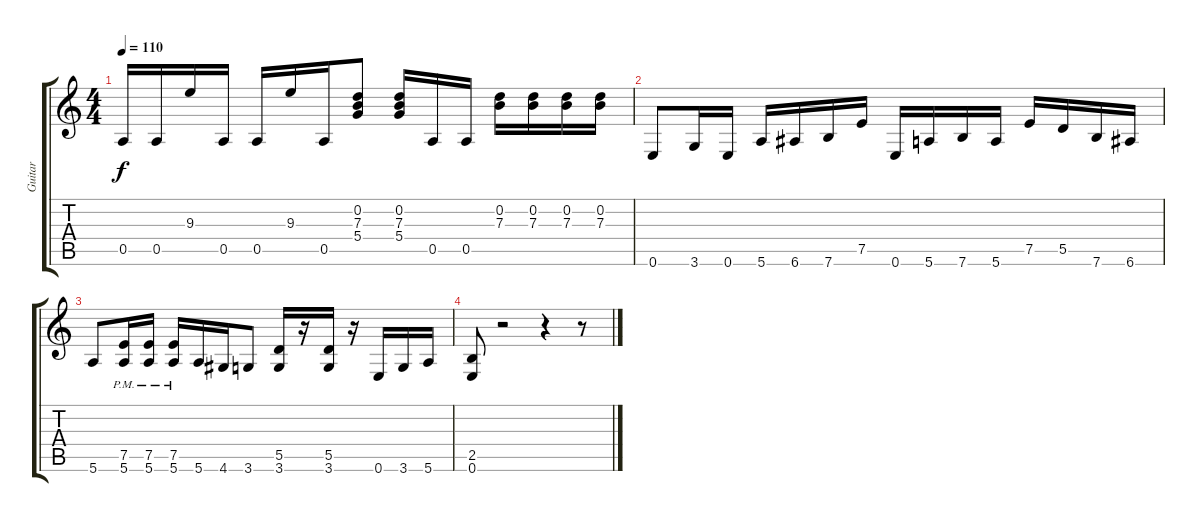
\track ("Guitar " "Guitar ") {instrument distortionguitar}
\staff {score tabs}
\tuning (E4 B3 G3 D3 A2 E2) {hide}
\ts (4 4)
\tempo 110
\clef g2
\ks c
0.5.16{dy f} 0.5.16 9.3.16 0.5.16 0.5.16 9.3.16 0.5.16 (0.2 7.3 5.4).8 (0.2 7.3 5.4).16 0.5.16 0.5.16 (0.2 7.3).16 (0.2 7.3).16 (0.2 7.3).16 (0.2 7.3).16 |
0.6.8 3.6.16 0.6.16 5.6.16 6.6.16 7.6.16 7.5.16 0.6.16 5.6.16 7.6.16 5.6.16 7.5.16 5.5.16 7.6.16 6.6.16 |
5.6.8 (7.5{pm} 5.6{pm}).16 (7.5{pm} 5.6{pm}).16 (7.5{pm} 5.6{pm}).16 5.6.16 4.6.16 3.6.8 (5.5 3.6).16 r.16 (5.5 3.6).16 r.16 0.6.16 3.6.16 5.6.16 |
(2.5 0.6).8 r.2 r.4 r.8
